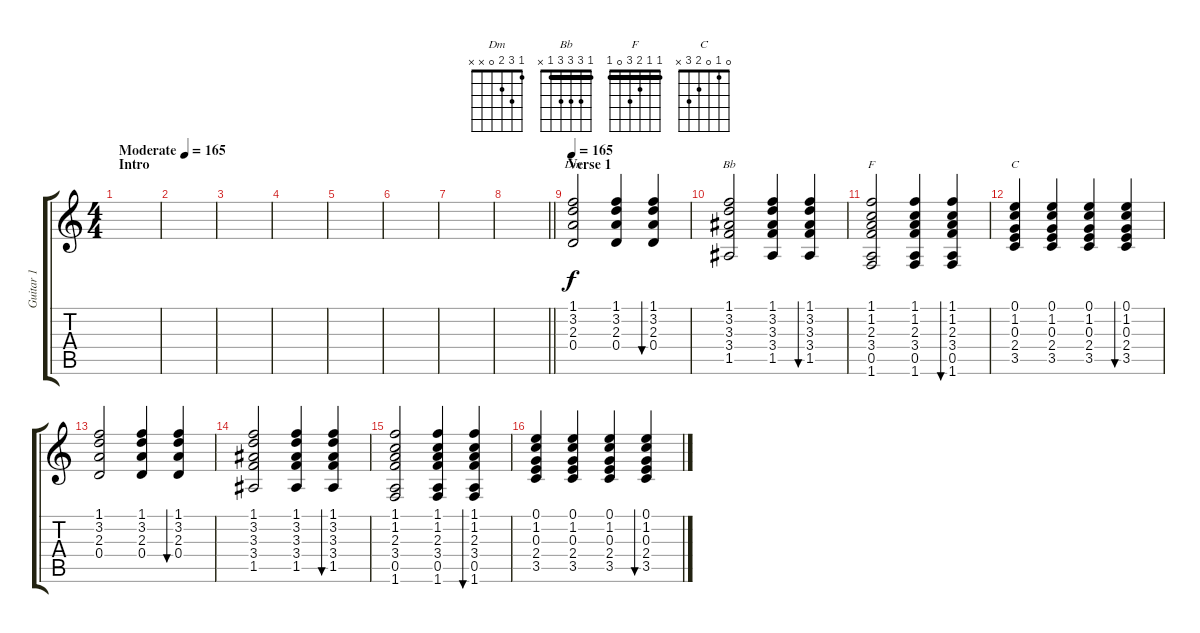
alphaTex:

\track ("Guitar 1" "Guitar 1") {instrument acousticguitarsteel}
\staff {score tabs}
\tuning (E4 B3 G3 D3 A2 E2) {hide}
\chord ("Dm" 1 3 2 0 x x)
\chord ("Bb" 1 3 3 3 1 x) {barre 1}
\chord ("F" 1 1 2 3 0 1) {barre 1}
\chord ("C" 0 1 0 2 3 x)
\ts (4 4)
\section ("" "Intro")
\tempo (165 "Moderate")
\tempo 140
\tempo (165 "Moderate")
\clef g2
\ks c
|
|
|
|
|
|
|
\barLineRight lightlight
|
\section ("" "Verse 1")
\tempo 165
(1.1 3.2 2.3 0.4).2{ch "Dm"} (1.1 3.2 2.3 0.4).4 (1.1 3.2 2.3 0.4).4{bu 120} |
(1.1 3.2 3.3 3.4 1.5).2{ch "Bb"} (1.1 3.2 3.3 3.4 1.5).4 (1.1 3.2 3.3 3.4 1.5).4{bu 120} |
(1.1 1.2 2.3 3.4 0.5 1.6).2{ch "F"} (1.1 1.2 2.3 3.4 0.5 1.6).4 (1.1 1.2 2.3 3.4 0.5 1.6).4{bu 120} |
(0.1 1.2 0.3 2.4 3.5).4{ch "C"} (0.1 1.2 0.3 2.4 3.5).4 (0.1 1.2 0.3 2.4 3.5).4 (0.1 1.2 0.3 2.4 3.5).4{bu 120} |
(1.1 3.2 2.3 0.4).2 (1.1 3.2 2.3 0.4).4 (1.1 3.2 2.3 0.4).4{bu 120} |
(1.1 3.2 3.3 3.4 1.5).2 (1.1 3.2 3.3 3.4 1.5).4 (1.1 3.2 3.3 3.4 1.5).4{bu 120} |
(1.1 1.2 2.3 3.4 0.5 1.6).2 (1.1 1.2 2.3 3.4 0.5 1.6).4 (1.1 1.2 2.3 3.4 0.5 1.6).4{bu 120} |
(0.1 1.2 0.3 2.4 3.5).4 (0.1 1.2 0.3 2.4 3.5).4 (0.1 1.2 0.3 2.4 3.5).4 (0.1 1.2 0.3 2.4 3.5).4{bu 120}
